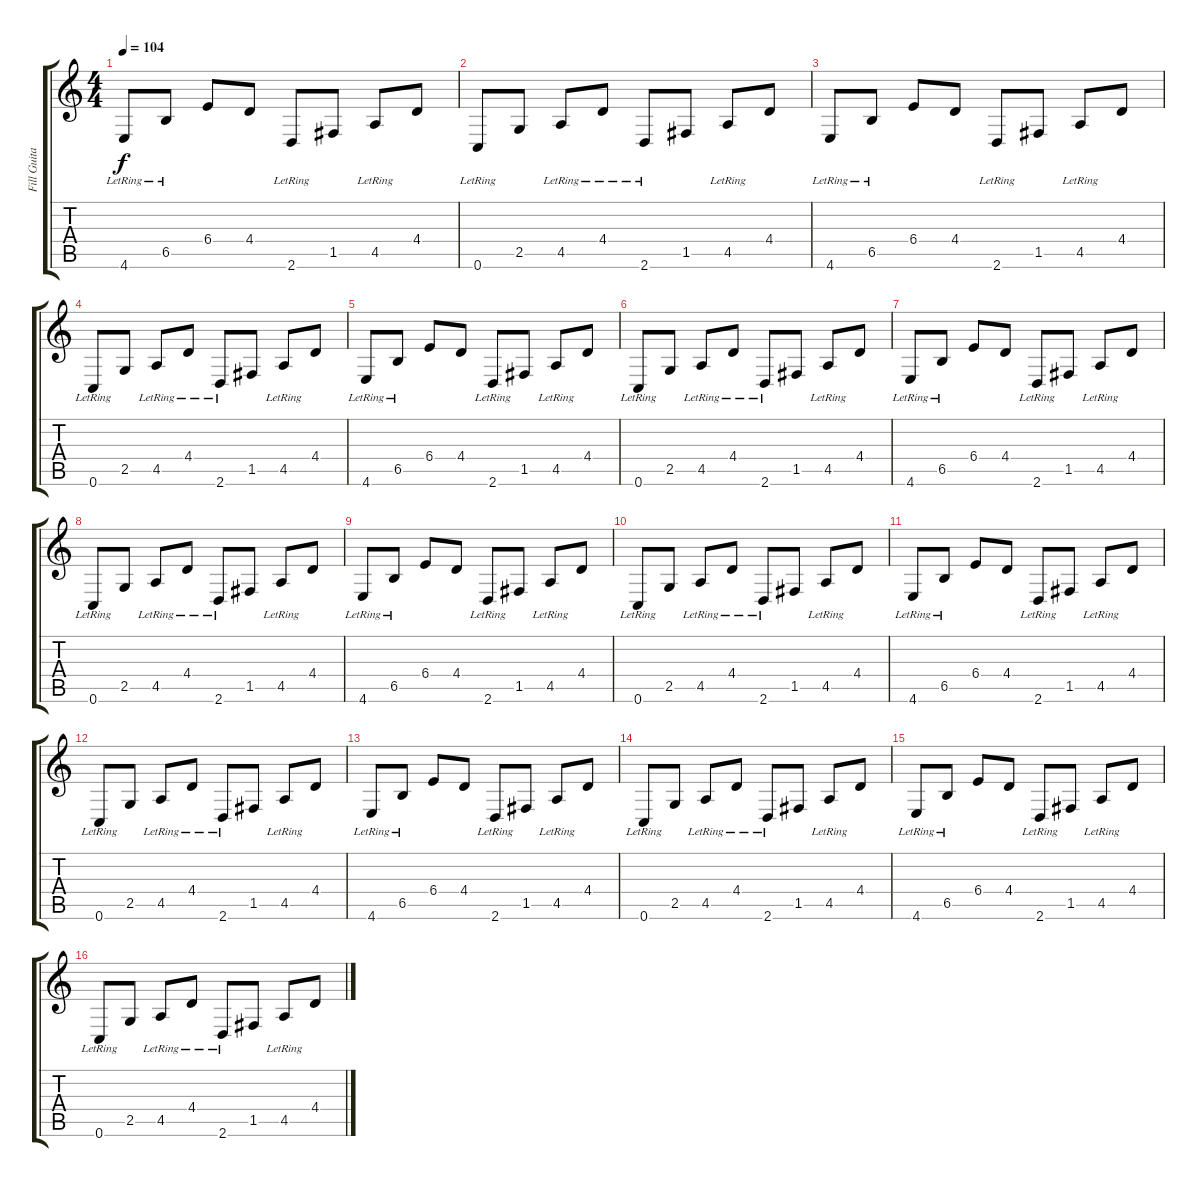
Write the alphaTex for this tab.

\track ("Fill Guitar" "Fill Guita") {instrument overdrivenguitar}
\staff {score tabs}
\tuning (C4 G3 Eb3 Bb2 F2 C2) {hide}
\ts (4 4)
\tempo 104
\clef g2
\ks c
4.6{lr}.8{dy f} 6.5{lr}.8 6.4.8 4.4.8 2.6{lr}.8 1.5.8 4.5{lr}.8 4.4.8 |
0.6{lr}.8 2.5.8 4.5{lr}.8 4.4{lr}.8 2.6{lr}.8 1.5.8 4.5{lr}.8 4.4.8 |
4.6{lr}.8 6.5{lr}.8 6.4.8 4.4.8 2.6{lr}.8 1.5.8 4.5{lr}.8 4.4.8 |
0.6{lr}.8 2.5.8 4.5{lr}.8 4.4{lr}.8 2.6{lr}.8 1.5.8 4.5{lr}.8 4.4.8 |
4.6{lr}.8 6.5{lr}.8 6.4.8 4.4.8 2.6{lr}.8 1.5.8 4.5{lr}.8 4.4.8 |
0.6{lr}.8 2.5.8 4.5{lr}.8 4.4{lr}.8 2.6{lr}.8 1.5.8 4.5{lr}.8 4.4.8 |
4.6{lr}.8 6.5{lr}.8 6.4.8 4.4.8 2.6{lr}.8 1.5.8 4.5{lr}.8 4.4.8 |
0.6{lr}.8 2.5.8 4.5{lr}.8 4.4{lr}.8 2.6{lr}.8 1.5.8 4.5{lr}.8 4.4.8 |
4.6{lr}.8 6.5{lr}.8 6.4.8 4.4.8 2.6{lr}.8 1.5.8 4.5{lr}.8 4.4.8 |
0.6{lr}.8 2.5.8 4.5{lr}.8 4.4{lr}.8 2.6{lr}.8 1.5.8 4.5{lr}.8 4.4.8 |
4.6{lr}.8 6.5{lr}.8 6.4.8 4.4.8 2.6{lr}.8 1.5.8 4.5{lr}.8 4.4.8 |
0.6{lr}.8 2.5.8 4.5{lr}.8 4.4{lr}.8 2.6{lr}.8 1.5.8 4.5{lr}.8 4.4.8 |
4.6{lr}.8 6.5{lr}.8 6.4.8 4.4.8 2.6{lr}.8 1.5.8 4.5{lr}.8 4.4.8 |
0.6{lr}.8 2.5.8 4.5{lr}.8 4.4{lr}.8 2.6{lr}.8 1.5.8 4.5{lr}.8 4.4.8 |
4.6{lr}.8 6.5{lr}.8 6.4.8 4.4.8 2.6{lr}.8 1.5.8 4.5{lr}.8 4.4.8 |
0.6{lr}.8 2.5.8 4.5{lr}.8 4.4{lr}.8 2.6{lr}.8 1.5.8 4.5{lr}.8 4.4.8
